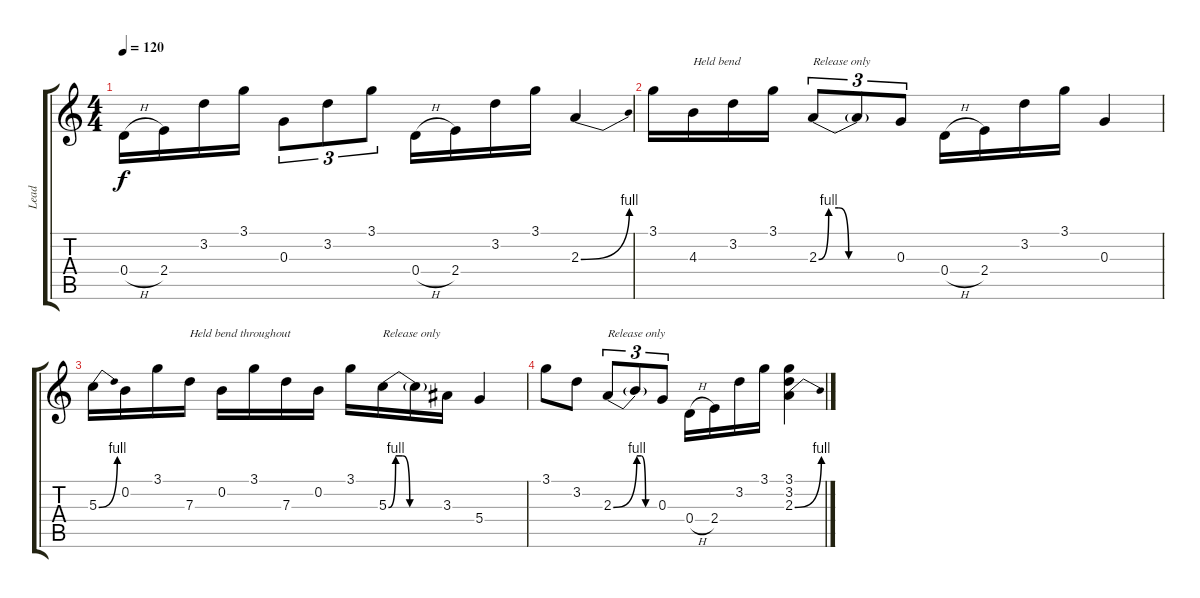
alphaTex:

\track ("Lead" "Lead") {instrument electricguitarclean}
\staff {score tabs}
\tuning (E4 B3 G3 D3 A2 E2) {hide}
\ts (4 4)
\tempo 120
\clef g2
\ks c
0.4{h}.16{dy f instrument electricguitarclean} 2.4.16 3.2.16 3.1.16 0.3.8{tu (3 2)} 3.2.8{tu (3 2)} 3.1.8{tu (3 2)} 0.4{h}.16 2.4.16 3.2.16 3.1.16 2.3{be (bend 0 0 60 4)}.4 |
3.1.16 4.3.16{txt "Held bend"} 3.2.16 3.1.16 2.3{be (custom 0 0 15 4 30 4 45 0 60 0)}.8{tu (3 2) txt "Release only"} 2.3{be (hold 0 0 60 0) t}.8{tu (3 2)} 0.3.8{tu (3 2)} 0.4{h}.16 2.4.16 3.2.16 3.1.16 0.3.4 |
5.3{be (bend 0 0 60 4)}.16 0.2.16 3.1.16 7.3.16{txt "Held bend throughout"} 0.2.16 3.1.16 7.3.16 0.2.16 3.1.16 5.3{be (custom 0 0 15 4 30 4 45 0 60 0)}.16{txt "Release only"} 5.3{be (hold 0 0 60 0) t}.16 3.3.16 5.4.4 |
3.1.8 3.2.8 2.3{be (bend 0 0 60 4)}.8{tu (3 2) txt "Release only"} 2.3{be (custom 0 4 15 4 30 0 60 0) t}.8{tu (3 2)} 0.3.8{tu (3 2)} 0.4{h}.16 2.4.16 3.2.16 3.1.16 (3.1 3.2 2.3{be (bend 0 0 60 4)}).4
